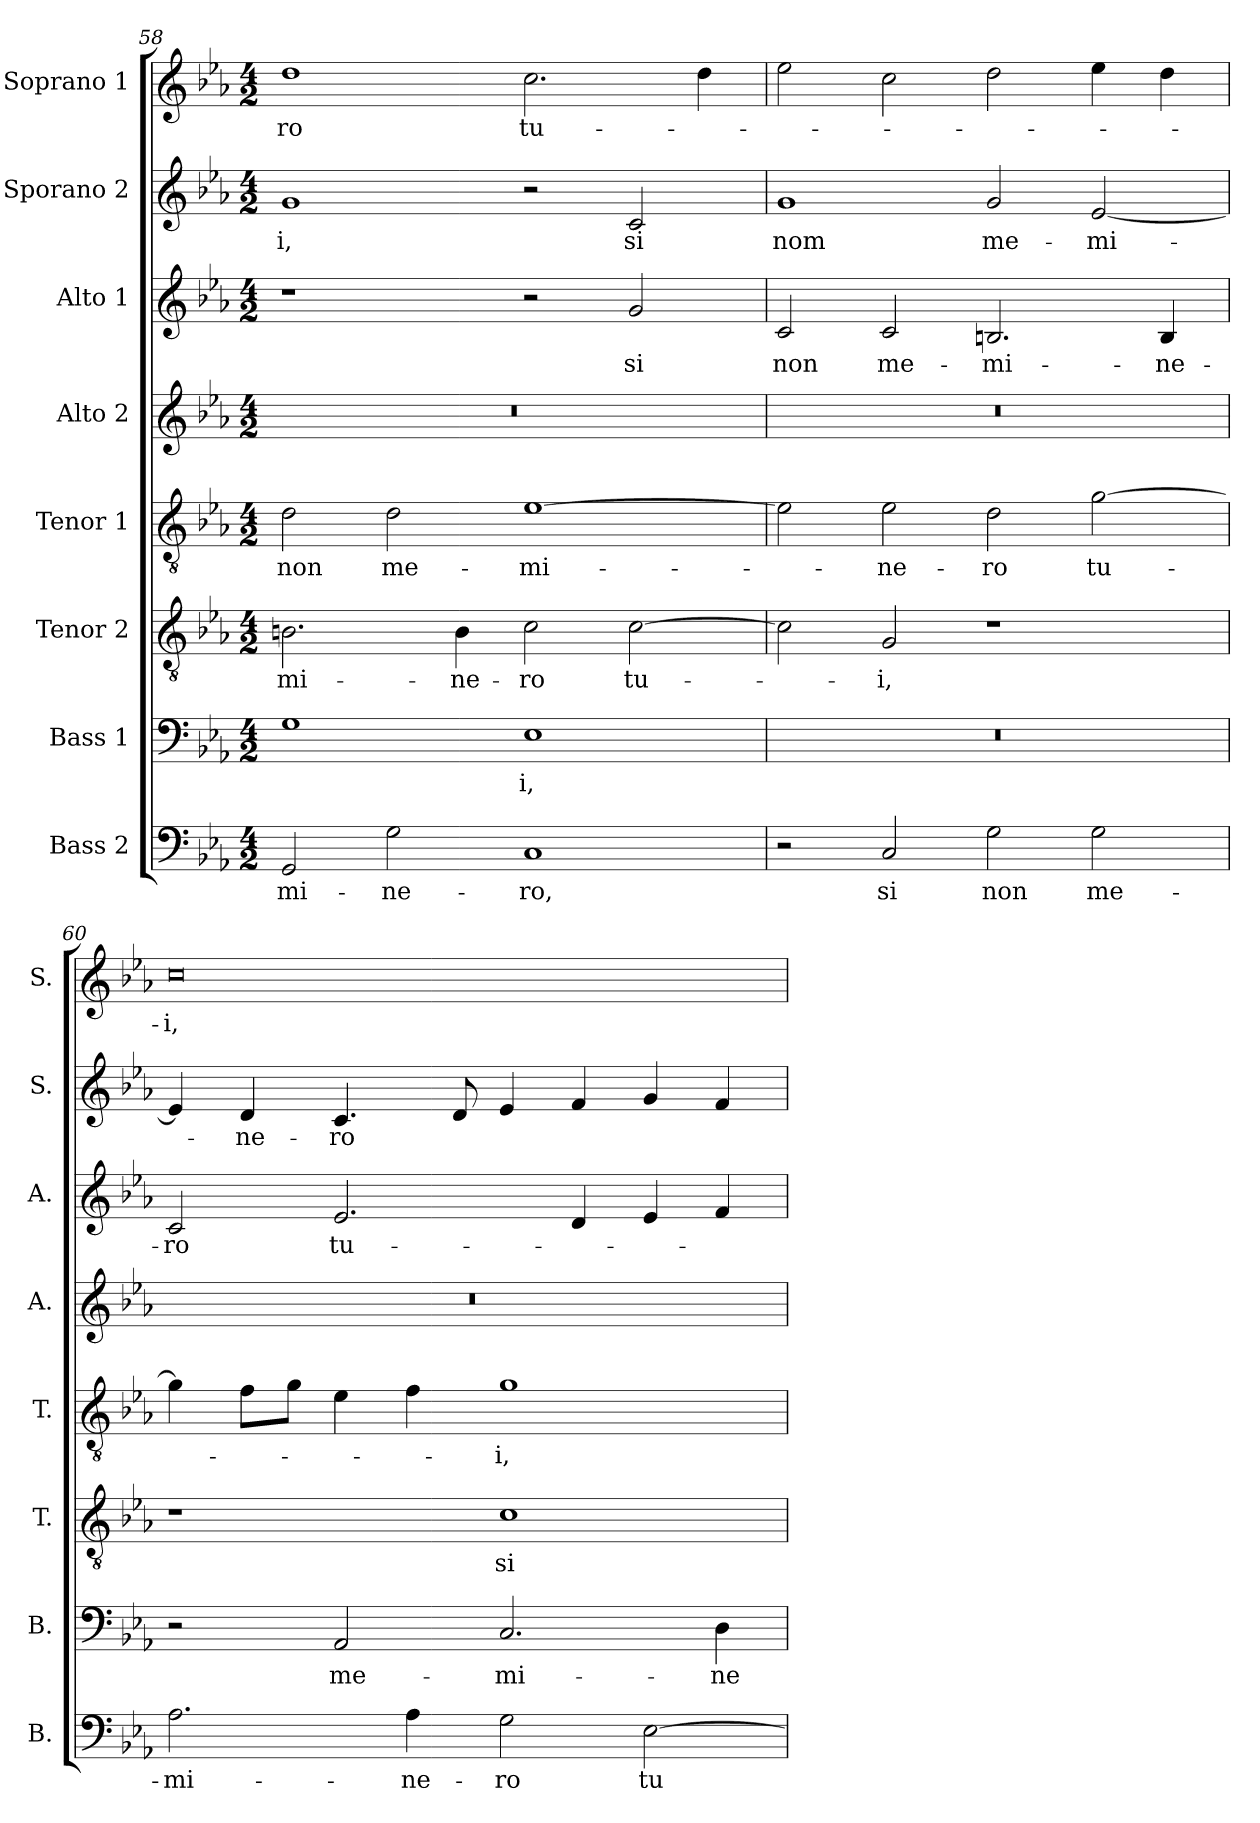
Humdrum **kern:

**kern	**text	**kern	**text	**kern	**text	**kern	**text	**kern	**kern	**text	**kern	**text	**kern	**text
*part8	*part8	*part7	*part7	*part6	*part6	*part5	*part5	*part4	*part3	*part3	*part2	*part2	*part1	*part1
*staff8	*staff8	*staff7	*staff7	*staff6	*staff6	*staff5	*staff5	*staff4	*staff3	*staff3	*staff2	*staff2	*staff1	*staff1
*I"Bass 2	*	*I"Bass 1	*	*I"Tenor 2	*	*I"Tenor 1	*	*I"Alto 2	*I"Alto 1	*	*I"Sporano 2	*	*I"Soprano 1	*
*I'B.	*	*I'B.	*	*I'T.	*	*I'T.	*	*I'A.	*I'A.	*	*I'S.	*	*I'S.	*
*clefF4	*	*clefF4	*	*clefGv2	*	*clefGv2	*	*clefG2	*clefG2	*	*clefG2	*	*clefG2	*
*	*	*	*	*ITrd7c12	*	*ITrd7c12	*	*	*	*	*	*	*	*
*k[b-e-a-]	*	*k[b-e-a-]	*	*k[b-e-a-]	*	*k[b-e-a-]	*	*k[b-e-a-]	*k[b-e-a-]	*	*k[b-e-a-]	*	*k[b-e-a-]	*
*E-:	*	*E-:	*	*E-:	*	*E-:	*	*E-:	*E-:	*	*E-:	*	*E-:	*
*M4/2	*	*M4/2	*	*M4/2	*	*M4/2	*	*M4/2	*M4/2	*	*M4/2	*	*M4/2	*
=58	=58	=58	=58	=58	=58	=58	=58	=58	=58	=58	=58	=58	=58	=58
!	!LO:LY:b:color=#000000	!	!	!	!	!	!	!	!	!	!	!	!	!
!	!	!	!	!	!LO:LY:b:color=#000000	!	!	!	!	!	!	!	!	!
!	!	!	!	!	!	!	!LO:LY:b:color=#000000	!LO:N:vis=1	!	!	!	!	!	!
!	!	!	!	!	!	!	!	!	!	!	!	!LO:LY:b:color=#000000	!	!
!	!	!	!	!	!	!	!	!	!	!	!	!	!	!LO:LY:b:color=#000000
2GGi/	-mi-	1Gi	.	2.BBni\	-mi-	2Di\	non	0r	1r	.	1gi	-i,	1ddi	-ro
!	!LO:LY:b:color=#000000	!	!	!	!	!	!	!	!	!	!	!	!	!
!	!	!	!	!	!	!	!LO:LY:b:color=#000000	!	!	!	!	!	!	!
2Gi\	-ne-	.	.	.	.	2Di\	me-	.	.	.	.	.	.	.
!	!	!	!	!	!LO:LY:b:color=#000000	!	!	!	!	!	!	!	!	!
.	.	.	.	4BBi\	-ne-	.	.	.	.	.	.	.	.	.
!	!LO:LY:b:color=#000000	!	!	!	!	!	!	!	!	!	!	!	!	!
!	!	!	!LO:LY:b:color=#000000	!	!	!	!	!	!	!	!	!	!	!
!	!	!	!	!	!LO:LY:b:color=#000000	!	!	!	!	!	!	!	!	!
!	!	!	!	!	!	!	!LO:LY:b:color=#000000	!	!	!	!	!	!	!
!	!	!	!	!	!	!	!	!	!	!	!	!	!	!LO:LY:b:color=#000000
1Ci	-ro,	1E-i	-i,	2Ci\	-ro	[>1E-i	-mi-	.	2r	.	2r	.	2.cci\	tu-
!	!	!	!	!	!LO:LY:b:color=#000000	!	!	!	!	!	!	!	!	!
!	!	!	!	!	!	!	!	!	!	!LO:LY:b:color=#000000	!	!	!	!
!	!	!	!	!	!	!	!	!	!	!	!	!LO:LY:b:color=#000000	!	!
.	.	.	.	[>2Ci\	tu-	.	.	.	2gi/	si	2ci/	si	.	.
.	.	.	.	.	.	.	.	.	.	.	.	.	4ddi\	.
=59	=59	=59	=59	=59	=59	=59	=59	=59	=59	=59	=59	=59	=59	=59
!	!	!LO:N:vis=1	!	!	!	!	!	!LO:N:vis=1	!	!	!	!	!	!
!	!	!	!	!	!	!	!	!	!	!LO:LY:b:color=#000000	!	!	!	!
!	!	!	!	!	!	!	!	!	!	!	!	!LO:LY:b:color=#000000	!	!
2r	.	0r	.	2Ci\]	.	2E-i\]	.	0r	2ci/	non	1gi	nom	2ee-i\	.
!	!LO:LY:b:color=#000000	!	!	!	!	!	!	!	!	!	!	!	!	!
!	!	!	!	!	!LO:LY:b:color=#000000	!	!	!	!	!	!	!	!	!
!	!	!	!	!	!	!	!LO:LY:b:color=#000000	!	!	!	!	!	!	!
!	!	!	!	!	!	!	!	!	!	!LO:LY:b:color=#000000	!	!	!	!
2Ci/	si	.	.	2GGi/	-i,	2E-i\	-ne-	.	2ci/	me-	.	.	2cci\	.
!	!LO:LY:b:color=#000000	!	!	!	!	!	!	!	!	!	!	!	!	!
!	!	!	!	!	!	!	!LO:LY:b:color=#000000	!	!	!	!	!	!	!
!	!	!	!	!	!	!	!	!	!	!LO:LY:b:color=#000000	!	!	!	!
!	!	!	!	!	!	!	!	!	!	!	!	!LO:LY:b:color=#000000	!	!
2Gi\	non	.	.	1r	.	2Di\	-ro	.	2.Bni/	-mi-	2gi/	me-	2ddi\	.
!	!LO:LY:b:color=#000000	!	!	!	!	!	!	!	!	!	!	!	!	!
!	!	!	!	!	!	!	!LO:LY:b:color=#000000	!	!	!	!	!	!	!
!	!	!	!	!	!	!	!	!	!	!	!	!LO:LY:b:color=#000000	!	!
2Gi\	me-	.	.	.	.	[>2Gi\	tu-	.	.	.	[<2e-i/	-mi-	4ee-i\	.
!	!	!	!	!	!	!	!	!	!	!LO:LY:b:color=#000000	!	!	!	!
.	.	.	.	.	.	.	.	.	4Bi/	-ne-	.	.	4ddi\	.
=60	=60	=60	=60	=60	=60	=60	=60	=60	=60	=60	=60	=60	=60	=60
!	!LO:LY:b:color=#000000	!	!	!	!	!	!	!LO:N:vis=1	!	!	!	!	!	!
!	!	!	!	!	!	!	!	!	!	!LO:LY:b:color=#000000	!	!	!	!
!	!	!	!	!	!	!	!	!	!	!	!	!	!	!LO:LY:b:color=#000000
2.A-i\	-mi-	2r	.	1r	.	4Gi\]	.	0r	2ci/	-ro	4e-i/]	.	0cci	-i,
!	!	!	!	!	!	!	!	!	!	!	!	!LO:LY:b:color=#000000	!	!
.	.	.	.	.	.	8Fi\L	.	.	.	.	4di/	-ne-	.	.
.	.	.	.	.	.	8Gi\J	.	.	.	.	.	.	.	.
!	!	!	!LO:LY:b:color=#000000	!	!	!	!	!	!	!	!	!	!	!
!	!	!	!	!	!	!	!	!	!	!LO:LY:b:color=#000000	!	!	!	!
!	!	!	!	!	!	!	!	!	!	!	!	!LO:LY:b:color=#000000	!	!
.	.	2AA-i/	me-	.	.	4E-i\	.	.	2.e-i/	tu-	4.ci/	-ro	.	.
!	!LO:LY:b:color=#000000	!	!	!	!	!	!	!	!	!	!	!	!	!
4A-i\	-ne-	.	.	.	.	4Fi\	.	.	.	.	.	.	.	.
.	.	.	.	.	.	.	.	.	.	.	8di/	.	.	.
!	!LO:LY:b:color=#000000	!	!	!	!	!	!	!	!	!	!	!	!	!
!	!	!	!LO:LY:b:color=#000000	!	!	!	!	!	!	!	!	!	!	!
!	!	!	!	!	!LO:LY:b:color=#000000	!	!	!	!	!	!	!	!	!
!	!	!	!	!	!	!	!LO:LY:b:color=#000000	!	!	!	!	!	!	!
2Gi\	-ro	2.Ci/	-mi-	1Ci	si	1Gi	-i,	.	.	.	4e-i/	.	.	.
.	.	.	.	.	.	.	.	.	4di/	.	4fi/	.	.	.
!	!LO:LY:b:color=#000000	!	!	!	!	!	!	!	!	!	!	!	!	!
[>2E-i\	tu-	.	.	.	.	.	.	.	4e-i/	.	4gi/	.	.	.
!	!	!	!LO:LY:b:color=#000000	!	!	!	!	!	!	!	!	!	!	!
.	.	4Di\	-ne-	.	.	.	.	.	4fi/	.	4fi/	.	.	.
=	=	=	=	=	=	=	=	=	=	=	=	=	=	=
*-	*-	*-	*-	*-	*-	*-	*-	*-	*-	*-	*-	*-	*-	*-
